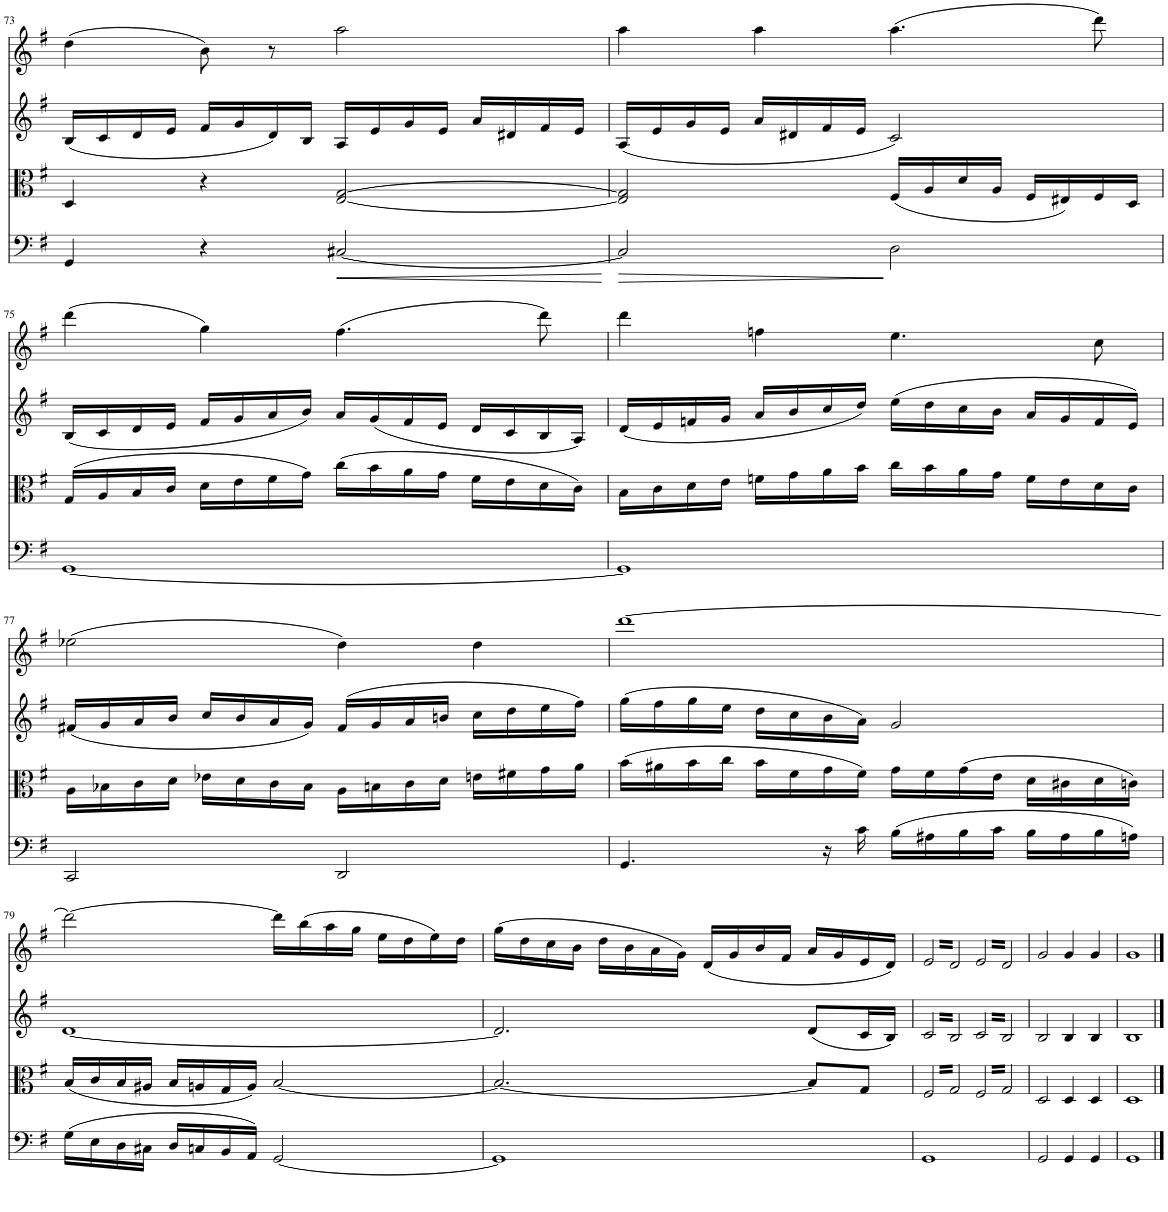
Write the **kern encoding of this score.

**kern	**dynam	**kern	**kern	**kern
*part4	*part4	*part3	*part2	*part1
*staff4	*staff4	*staff3	*staff2	*staff1
*I"Piano	*	*I"Piano	*I"Piano	*I"Piano
*I'Pno	*	*I'Pno	*I'Pno	*I'Pno
!!LO:PB:g=z
*clefF4	*	*clefC3	*clefG2	*clefG2
*k[f#]	*	*k[f#]	*k[f#]	*k[f#]
*M4/4	*	*M4/4	*M4/4	*M4/4
*met(c)	*	*met(c)	*met(c)	*met(c)
=73	=73	=73	=73	=73
4GG/	.	4D/	(16B/LL	(4dd\
.	.	.	16c/	.
.	.	.	16d/	.
.	.	.	16e/JJ	.
4r	.	4r	16f#/LL	8b\)
.	.	.	16g/	.
.	.	.	16d/)	8r
.	.	.	16B/JJ	.
!	!LO:HP:b	!	!	!
[2C#X/	<	[2E/ [2G/	16A/LL	2aa\
.	.	.	16e/	.
.	.	.	16g/	.
.	.	.	16e/JJ	.
.	.	.	16a/LL	.
.	.	.	16d#X/	.
.	.	.	16f#/	.
.	.	.	16e/JJ	.
.	[	.	.	.
=74	=74	=74	=74	=74
!	!LO:HP:b	!	!	!
2C#/]	>	2E/] 2G/]	(16A/LL	4aa\
.	.	.	16e/	.
.	.	.	16g/	.
.	.	.	16e/JJ	.
.	.	.	16a/LL	4aa\
.	.	.	16d#X/	.
.	.	.	16f#/	.
.	.	.	16e/JJ	.
2D\	]	(16F#/LL	2c/)	(4.aa\
.	.	16A/	.	.
.	.	16d/	.	.
.	.	16A/JJ	.	.
.	.	16F#/LL	.	.
.	.	16E#X/)	.	.
.	.	16F#/	.	8ddd\)
.	.	16D/JJ	.	.
!!LO:LB:g=z
=75	=75	=75	=75	=75
[1GG	.	(16G/LL	(16B/LL	(4ddd\
.	.	16A/	16c/	.
.	.	16B/	16d/	.
.	.	16c/JJ	16e/JJ	.
.	.	16d\LL	16f#/LL	4gg\)
.	.	16e\	16g/	.
.	.	16f#\	16a/	.
.	.	16g\JJ)	16b/JJ)	.
.	.	(16cc\LL	16a/LL	(4.ff#\
.	.	16b\	(16g/	.
.	.	16a\	16f#/	.
.	.	16g\JJ	16e/JJ	.
.	.	16f#\LL	16d/LL	.
.	.	16e\	16c/	.
.	.	16d\	16B/	8ddd\)
.	.	16c\JJ)	16A/JJ)	.
=76	=76	=76	=76	=76
1GG]	.	16B\LL	(16d/LL	4ddd\
.	.	16c\	16e/	.
.	.	16d\	16fn/	.
.	.	16e\JJ	16g/JJ	.
.	.	16fn\LL	16a/LL	4ffn\
.	.	16g\	16b/	.
.	.	16a\	16cc/	.
.	.	16b\JJ	16dd/JJ)	.
.	.	16cc\LL	(16ee\LL	4.ee\
.	.	16b\	16dd\	.
.	.	16a\	16cc\	.
.	.	16g\JJ	16b\JJ	.
.	.	16f\LL	16a/LL	.
.	.	16e\	16g/	.
.	.	16d\	16f/	8cc\
.	.	16c\JJ	16e/JJ)	.
!!LO:LB:g=z
=77	=77	=77	=77	=77
2CC/	.	16A\LL	(16f#X/LL	(2ee-X\
.	.	16B-X\	16g/	.
.	.	16c\	16a/	.
.	.	16d\JJ	16b/JJ	.
.	.	16e-X\LL	16cc/LL	.
.	.	16d\	16b/	.
.	.	16c\	16a/	.
.	.	16B-\JJ	16g/JJ)	.
2DD/	.	16A\LL	(16f#/LL	4dd\)
.	.	16Bn\	16g/	.
.	.	16c\	16a/	.
.	.	16d\JJ	16bn/JJ	.
.	.	16en\LL	16cc\LL	4dd\
.	.	16f#X\	16dd\	.
.	.	16g\	16ee\	.
.	.	16a\JJ	16ff#\JJ)	.
=78	=78	=78	=78	=78
4.GG/	.	(16b\LL	(16gg\LL	[1ddd
.	.	16a#X\	16ff#\	.
.	.	16b\	16gg\	.
.	.	16cc\JJ	16ee\JJ	.
.	.	16b\LL	16dd\LL	.
.	.	16f#\	16cc\	.
16r	.	16g\	16b\	.
16c\	.	16f#\JJ)	16a\JJ)	.
(16B\LL	.	16g\LL	2g/	.
16A#X\	.	16f#\	.	.
16B\	.	(16g\	.	.
16c\JJ	.	16e\JJ	.	.
16B\LL	.	16d\LL	.	.
16A#\	.	16c#X\	.	.
16B\	.	16d\	.	.
16An\JJ)	.	16cn\JJ)	.	.
!!LO:LB:g=z
=79	=79	=79	=79	=79
(16G\LL	.	(16B/LL	[1d	2ddd\_
16E\	.	16c/	.	.
16D\	.	16B/	.	.
16C#X\JJ	.	16A#X/JJ	.	.
16D/LL	.	16B/LL	.	.
16Cn/	.	16An/	.	.
16BB/	.	16G/	.	.
16AA/JJ)	.	16A/JJ)	.	.
[2GG/	.	[2B/	.	16ddd\LL]
.	.	.	.	(16bb\
.	.	.	.	16aa\
.	.	.	.	16gg\JJ
.	.	.	.	16ee\LL
.	.	.	.	16dd\
.	.	.	.	16ee\)
.	.	.	.	16dd\JJ
=80	=80	=80	=80	=80
1GG]	.	2.B/_	2.d/]	(16gg\LL
.	.	.	.	16dd\
.	.	.	.	16cc\
.	.	.	.	16b\JJ
.	.	.	.	16dd\LL
.	.	.	.	16b\
.	.	.	.	16a\
.	.	.	.	16g\JJ)
.	.	.	.	(16d/LL
.	.	.	.	16g/
.	.	.	.	16b/
.	.	.	.	16f#/JJ
.	.	8B/L]	(8d/L	16a/LL
.	.	.	.	16g/
.	.	8G/J	16c/L	16e/
.	.	.	16B/JJ)	16d/JJ)
=81	=81	=81	=81	=81
*	*	*tremolo	*	*
*	*	*	*tremolo	*
*	*	*	*	*tremolo
1GG	.	32F#/LLL	32c/LLL	32e/LLL
.	.	32G/	32B/	32d/
.	.	32F#/	32c/	32e/
.	.	32G/	32B/	32d/
.	.	32F#/	32c/	32e/
.	.	32G/	32B/	32d/
.	.	32F#/	32c/	32e/
.	.	32G/	32B/	32d/
.	.	32F#/	32c/	32e/
.	.	32G/	32B/	32d/
.	.	32F#/	32c/	32e/
.	.	32G/	32B/	32d/
.	.	32F#/	32c/	32e/
.	.	32G/	32B/	32d/
.	.	32F#/	32c/	32e/
.	.	32G/JJJ	32B/JJJ	32d/JJJ
.	.	32F#/LLL	32c/LLL	32e/LLL
.	.	32G/	32B/	32d/
.	.	32F#/	32c/	32e/
.	.	32G/	32B/	32d/
.	.	32F#/	32c/	32e/
.	.	32G/	32B/	32d/
.	.	32F#/	32c/	32e/
.	.	32G/	32B/	32d/
.	.	32F#/	32c/	32e/
.	.	32G/	32B/	32d/
.	.	32F#/	32c/	32e/
.	.	32G/	32B/	32d/
.	.	32F#/	32c/	32e/
.	.	32G/	32B/	32d/
.	.	32F#/	32c/	32e/
.	.	32G/JJJ	32B/JJJ	32d/JJJ
*	*	*	*	*Xtremolo
*	*	*	*Xtremolo	*
*	*	*Xtremolo	*	*
=82	=82	=82	=82	=82
2GG/	.	2D/	2B/	2g/
.	.	.	.	.
.	.	.	.	.
.	.	.	.	.
.	.	.	.	.
.	.	.	.	.
.	.	.	.	.
.	.	.	.	.
4GG/	.	4D/	4B/	4g/
4GG/	.	4D/	4B/	4g/
=83	=83	=83	=83	=83
1GG	.	1D	1B	1g
==	==	==	==	==
*-	*-	*-	*-	*-
